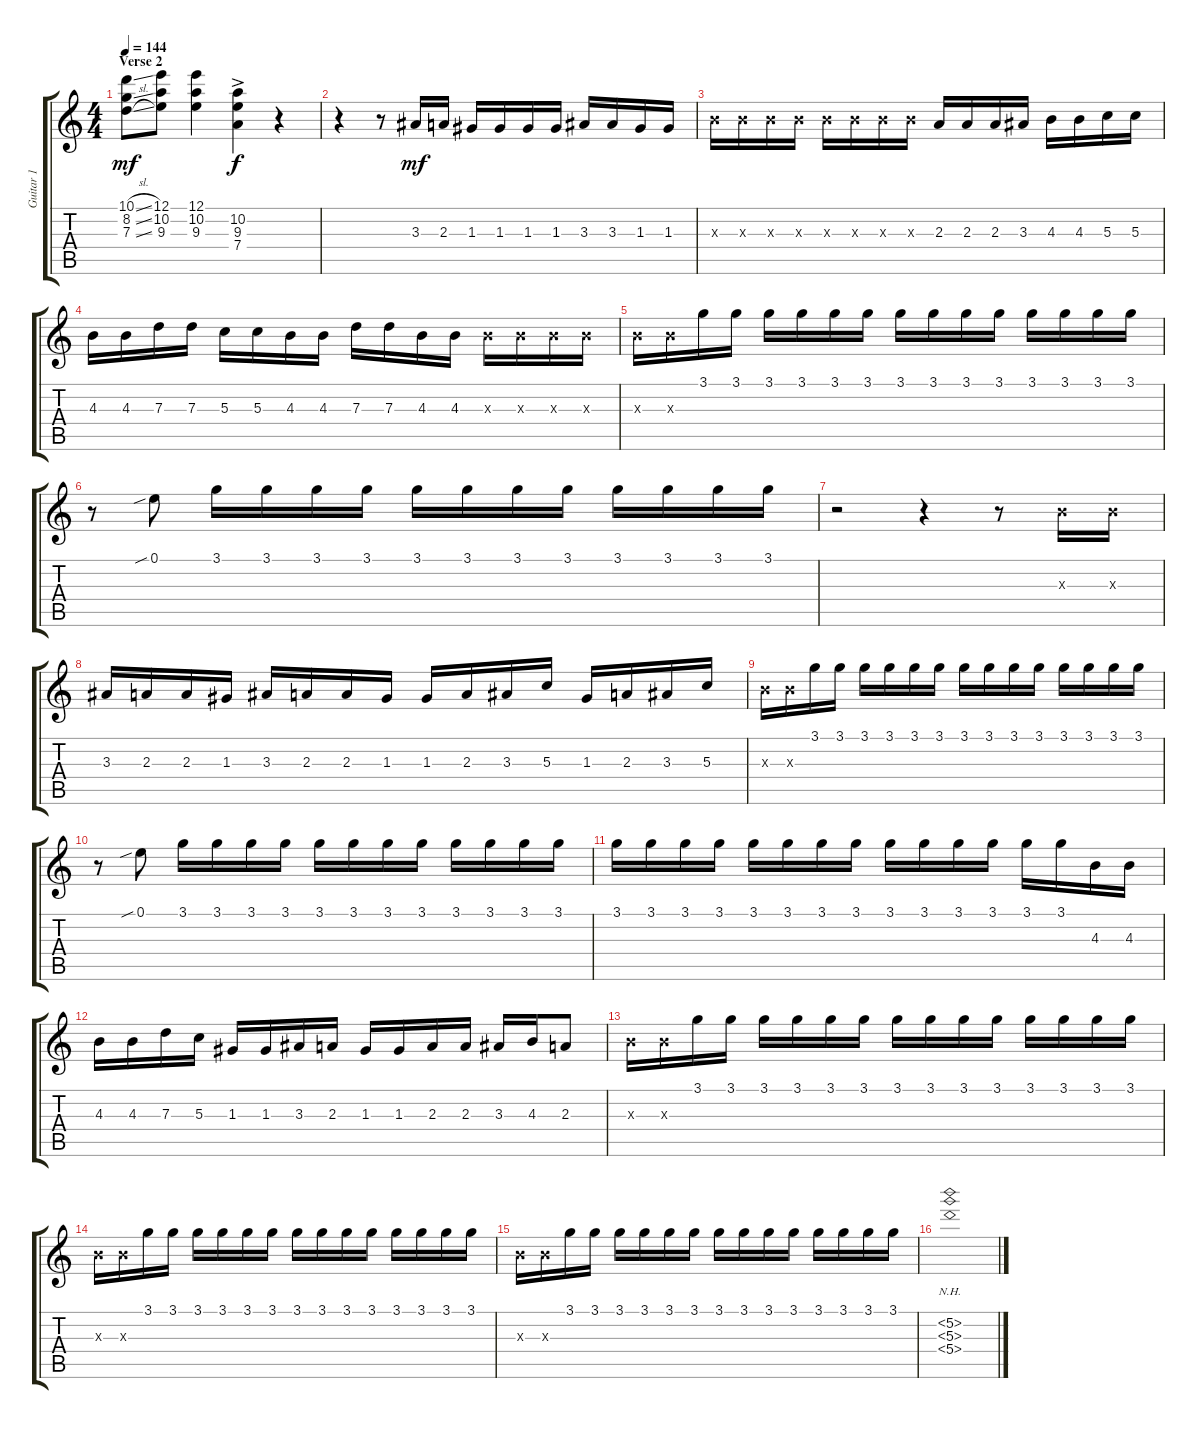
\track ("Guitar 1" "Guitar 1") {instrument electricguitarclean}
\staff {score tabs}
\tuning (E4 B3 G3 D3 A2 E2) {hide}
\ts (4 4)
\section ("" "Verse 2")
\tempo 144
\clef g2
\ks c
(10.1{sl} 8.2{sl} 7.3{sl}).8{dy mf} (12.1 10.2 9.3).8 (12.1 10.2 9.3).4 (10.2{ac} 9.3{ac} 7.4{ac}).4{dy f} r.4 |
r.4 r.8 3.3.16{dy mf} 2.3.16 1.3.16 1.3.16 1.3.16 1.3.16 3.3.16 3.3.16 1.3.16 1.3.16 |
4.3{x}.16 4.3{x}.16 4.3{x}.16 4.3{x}.16 4.3{x}.16 4.3{x}.16 4.3{x}.16 4.3{x}.16 2.3.16 2.3.16 2.3.16 3.3.16 4.3.16 4.3.16 5.3.16 5.3.16 |
4.3.16 4.3.16 7.3.16 7.3.16 5.3.16 5.3.16 4.3.16 4.3.16 7.3.16 7.3.16 4.3.16 4.3.16 4.3{x}.16 4.3{x}.16 4.3{x}.16 4.3{x}.16 |
4.3{x}.16 4.3{x}.16 3.1.16 3.1.16 3.1.16 3.1.16 3.1.16 3.1.16 3.1.16 3.1.16 3.1.16 3.1.16 3.1.16 3.1.16 3.1.16 3.1.16 |
r.8 0.1{sib}.8 3.1.16 3.1.16 3.1.16 3.1.16 3.1.16 3.1.16 3.1.16 3.1.16 3.1.16 3.1.16 3.1.16 3.1.16 |
r.2 r.4 r.8 4.3{x}.16 4.3{x}.16 |
3.3.16 2.3.16 2.3.16 1.3.16 3.3.16 2.3.16 2.3.16 1.3.16 1.3.16 2.3.16 3.3.16 5.3.16 1.3.16 2.3.16 3.3.16 5.3.16 |
4.3{x}.16 4.3{x}.16 3.1.16 3.1.16 3.1.16 3.1.16 3.1.16 3.1.16 3.1.16 3.1.16 3.1.16 3.1.16 3.1.16 3.1.16 3.1.16 3.1.16 |
r.8 0.1{sib}.8 3.1.16 3.1.16 3.1.16 3.1.16 3.1.16 3.1.16 3.1.16 3.1.16 3.1.16 3.1.16 3.1.16 3.1.16 |
3.1.16 3.1.16 3.1.16 3.1.16 3.1.16 3.1.16 3.1.16 3.1.16 3.1.16 3.1.16 3.1.16 3.1.16 3.1.16 3.1.16 4.3.16 4.3.16 |
4.3.16 4.3.16 7.3.16 5.3.16 1.3.16 1.3.16 3.3.16 2.3.16 1.3.16 1.3.16 2.3.16 2.3.16 3.3.16 4.3.16 2.3.8 |
4.3{x}.16 4.3{x}.16 3.1.16 3.1.16 3.1.16 3.1.16 3.1.16 3.1.16 3.1.16 3.1.16 3.1.16 3.1.16 3.1.16 3.1.16 3.1.16 3.1.16 |
4.3{x}.16 4.3{x}.16 3.1.16 3.1.16 3.1.16 3.1.16 3.1.16 3.1.16 3.1.16 3.1.16 3.1.16 3.1.16 3.1.16 3.1.16 3.1.16 3.1.16 |
4.3{x}.16 4.3{x}.16 3.1.16 3.1.16 3.1.16 3.1.16 3.1.16 3.1.16 3.1.16 3.1.16 3.1.16 3.1.16 3.1.16 3.1.16 3.1.16 3.1.16 |
(5.2{nh} 5.3{nh} 5.4{nh}).1
